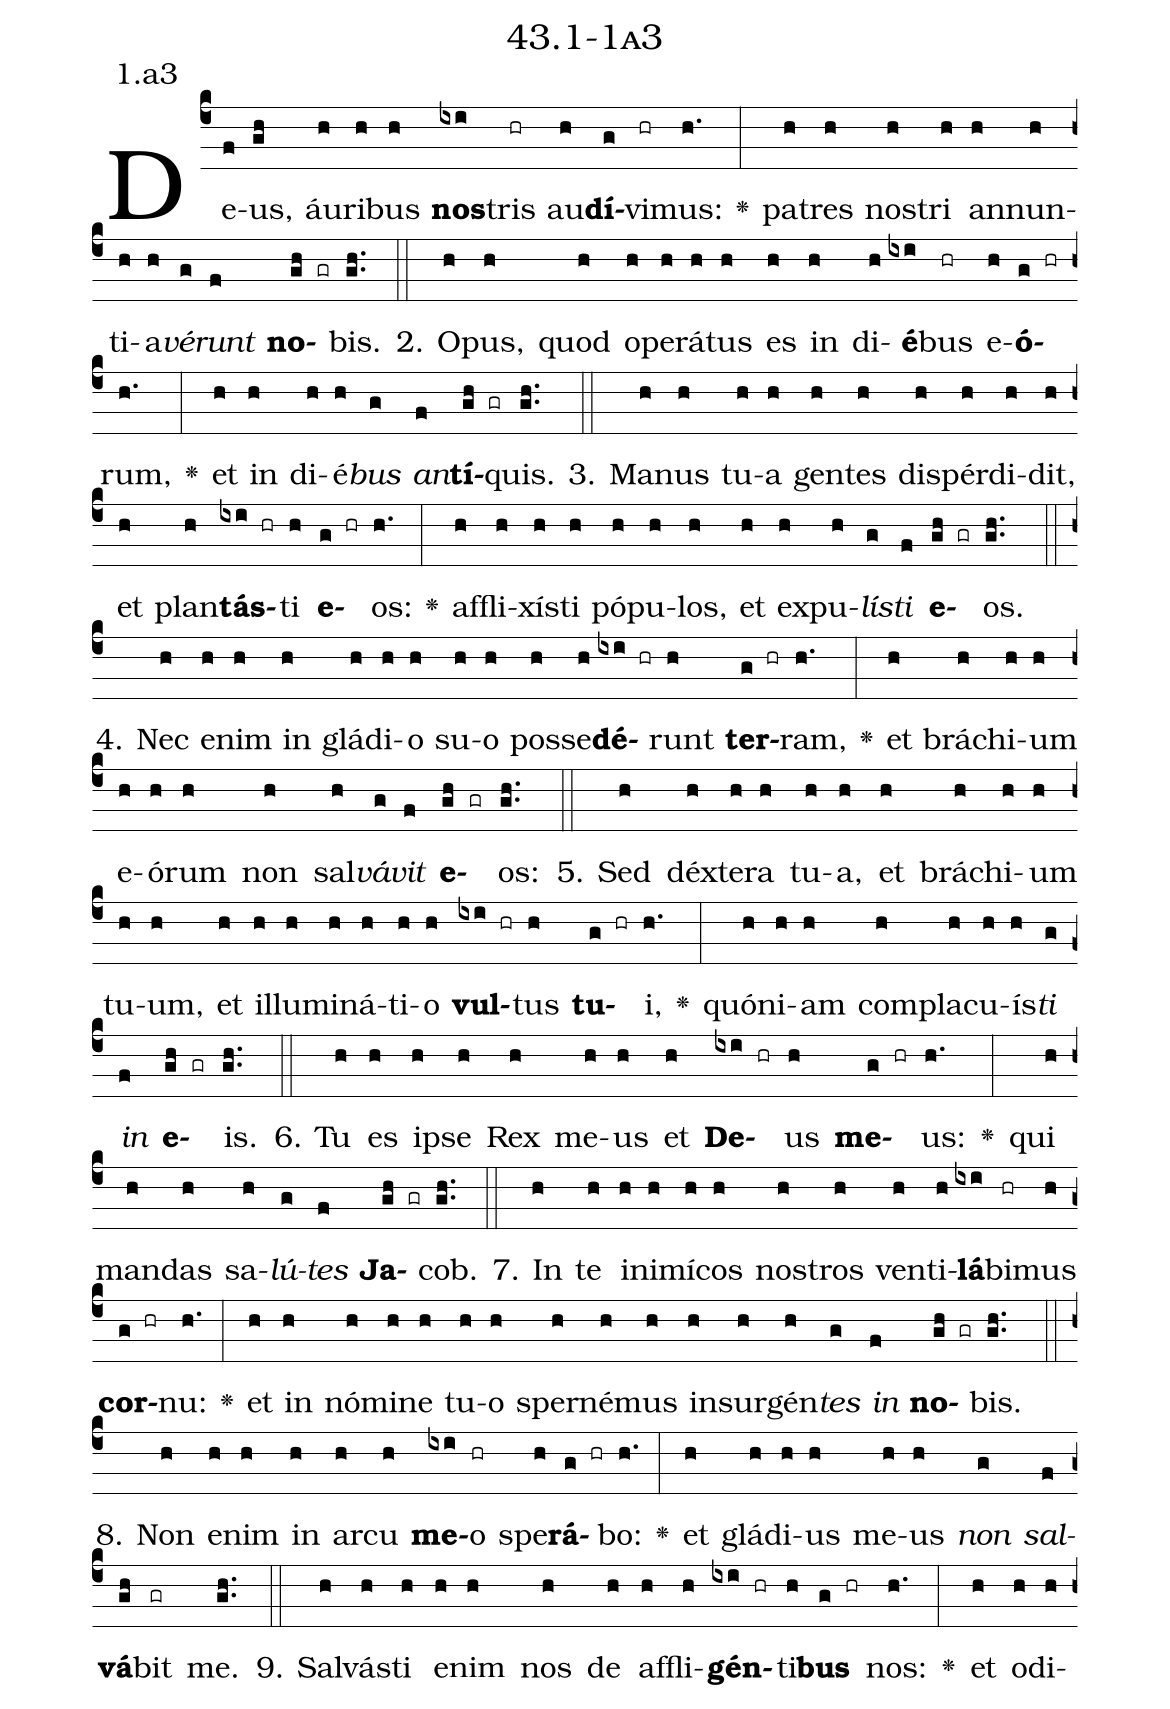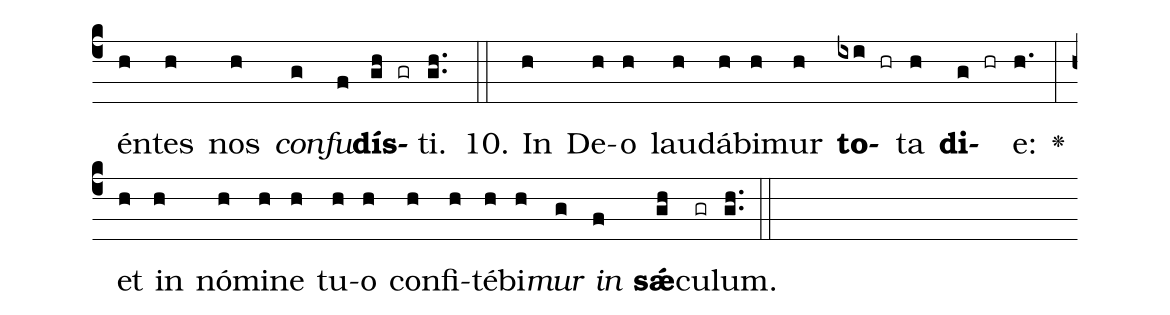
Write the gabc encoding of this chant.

name: 43.1-1a3;
annotation: 1.a3;
%%
(c4)De(f)us,(gh) áu(h)ri(h)bus(h) <b>nos</b>(ixi)tris(hr) au(h)<b>dí</b>(g)vi(hr)mus:(h.) <v>\greheightstar</v>(:) pa(h)tres(h) nos(h)tri(h) an(h)nun(h)ti(h)a(h)<i>vé</i>(g)<i>runt</i>(f) <b>no</b>(gh gr)bis.(gh..) (::)
2. O(h)pus,(h) quod(h) o(h)pe(h)rá(h)tus(h) es(h) in(h) di(h)<b>é</b>(ixi)bus(hr) e(h)<b>ó</b>(g hr)rum,(h.) <v>\greheightstar</v>(:) et(h) in(h) di(h)é(h)<i>bus</i>(g) <i>an</i>(f)<b>tí</b>(gh gr)quis.(gh..) (::)
3. Ma(h)nus(h) tu(h)a(h) gen(h)tes(h) dis(h)pér(h)di(h)dit,(h) et(h) plan(h)<b>tás</b>(ixi hr)ti(h) <b>e</b>(g hr)os:(h.) <v>\greheightstar</v>(:) af(h)fli(h)xís(h)ti(h) pó(h)pu(h)los,(h) et(h) ex(h)pu(h)<i>lís</i>(g)<i>ti</i>(f) <b>e</b>(gh gr)os.(gh..) (::)
4. Nec(h) e(h)nim(h) in(h) glá(h)di(h)o(h) su(h)o(h) pos(h)se(h)<b>dé</b>(ixi hr)runt(h) <b>ter</b>(g hr)ram,(h.) <v>\greheightstar</v>(:) et(h) brá(h)chi(h)um(h) e(h)ó(h)rum(h) non(h) sal(h)<i>vá</i>(g)<i>vit</i>(f) <b>e</b>(gh gr)os:(gh..) (::)
5. Sed(h) déx(h)te(h)ra(h) tu(h)a,(h) et(h) brá(h)chi(h)um(h) tu(h)um,(h) et(h) il(h)lu(h)mi(h)ná(h)ti(h)o(h) <b>vul</b>(ixi hr)tus(h) <b>tu</b>(g hr)i,(h.) <v>\greheightstar</v>(:) quón(h)i(h)am(h) com(h)pla(h)cu(h)ís(h)<i>ti</i>(g) <i>in</i>(f) <b>e</b>(gh gr)is.(gh..) (::)
6. Tu(h) es(h) ip(h)se(h) Rex(h) me(h)us(h) et(h) <b>De</b>(ixi hr)us(h) <b>me</b>(g hr)us:(h.) <v>\greheightstar</v>(:) qui(h) man(h)das(h) sa(h)<i>lú</i>(g)<i>tes</i>(f) <b>Ja</b>(gh gr)cob.(gh..) (::)
7. In(h) te(h) in(h)i(h)mí(h)cos(h) nos(h)tros(h) ven(h)ti(h)<b>lá</b>(ixi)bi(hr)mus(h) <b>cor</b>(g hr)nu:(h.) <v>\greheightstar</v>(:) et(h) in(h) nó(h)mi(h)ne(h) tu(h)o(h) sper(h)né(h)mus(h) in(h)sur(h)gén(h)<i>tes</i>(g) <i>in</i>(f) <b>no</b>(gh gr)bis.(gh..) (::)
8. Non(h) e(h)nim(h) in(h) ar(h)cu(h) <b>me</b>(ixi)o(hr) spe(h)<b>rá</b>(g hr)bo:(h.) <v>\greheightstar</v>(:) et(h) glá(h)di(h)us(h) me(h)us(h) <i>non</i>(g) <i>sal</i>(f)<b>vá</b>(gh)bit(gr) me.(gh..) (::)
9. Sal(h)vás(h)ti(h) e(h)nim(h) nos(h) de(h) af(h)fli(h)<b>gén</b>(ixi hr)ti(h)<b>bus</b>(g hr) nos:(h.) <v>\greheightstar</v>(:) et(h) o(h)di(h)én(h)tes(h) nos(h) <i>con</i>(g)<i>fu</i>(f)<b>dís</b>(gh gr)ti.(gh..) (::)
10. In(h) De(h)o(h) lau(h)dá(h)bi(h)mur(h) <b>to</b>(ixi hr)ta(h) <b>di</b>(g hr)e:(h.) <v>\greheightstar</v>(:) et(h) in(h) nó(h)mi(h)ne(h) tu(h)o(h) con(h)fi(h)té(h)bi(h)<i>mur</i>(g) <i>in</i>(f) <b>sǽ</b>(gh)cu(gr)lum.(gh..) (::)
